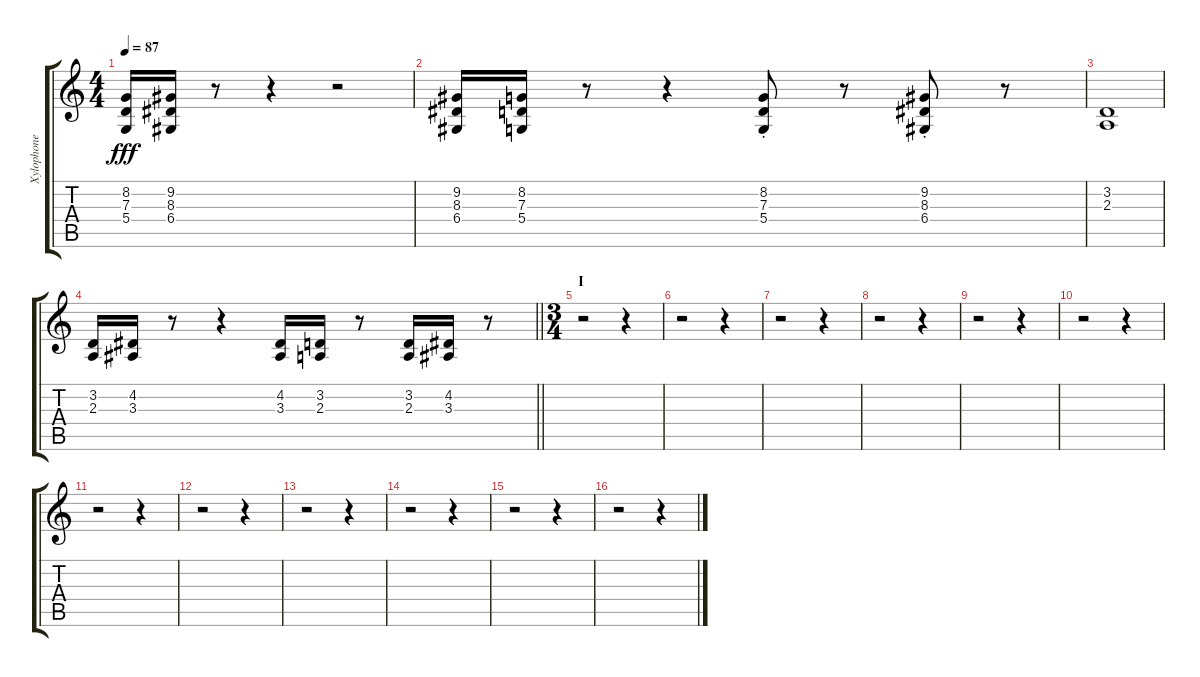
\track ("Xylophone" "Xylophone") {instrument xylophone}
\staff {score tabs}
\tuning (E4 B3 G3 D3 A2 E2) {hide}
\ts (4 4)
\tempo 87
\clef g2
\ks c
(8.2 7.3 5.4).16{dy fff} (9.2 8.3 6.4).16 r.8 r.4 r.2 |
(9.2 8.3 6.4).16 (8.2 7.3 5.4).16 r.8 r.4 (8.2{st} 7.3{st} 5.4{st}).8 r.8 (9.2{st} 8.3{st} 6.4{st}).8 r.8 |
(3.2 2.3).1 |
\barLineRight lightlight
(3.2 2.3).16 (4.2 3.3).16 r.8 r.4 (4.2 3.3).16 (3.2 2.3).16 r.8 (3.2 2.3).16 (4.2 3.3).16 r.8 |
\ts (3 4)
\section ("" "I")
r.2 r.4 |
r.2 r.4 |
r.2 r.4 |
r.2 r.4 |
r.2 r.4 |
r.2 r.4 |
r.2 r.4 |
r.2 r.4 |
r.2 r.4 |
r.2 r.4 |
r.2 r.4 |
r.2 r.4
